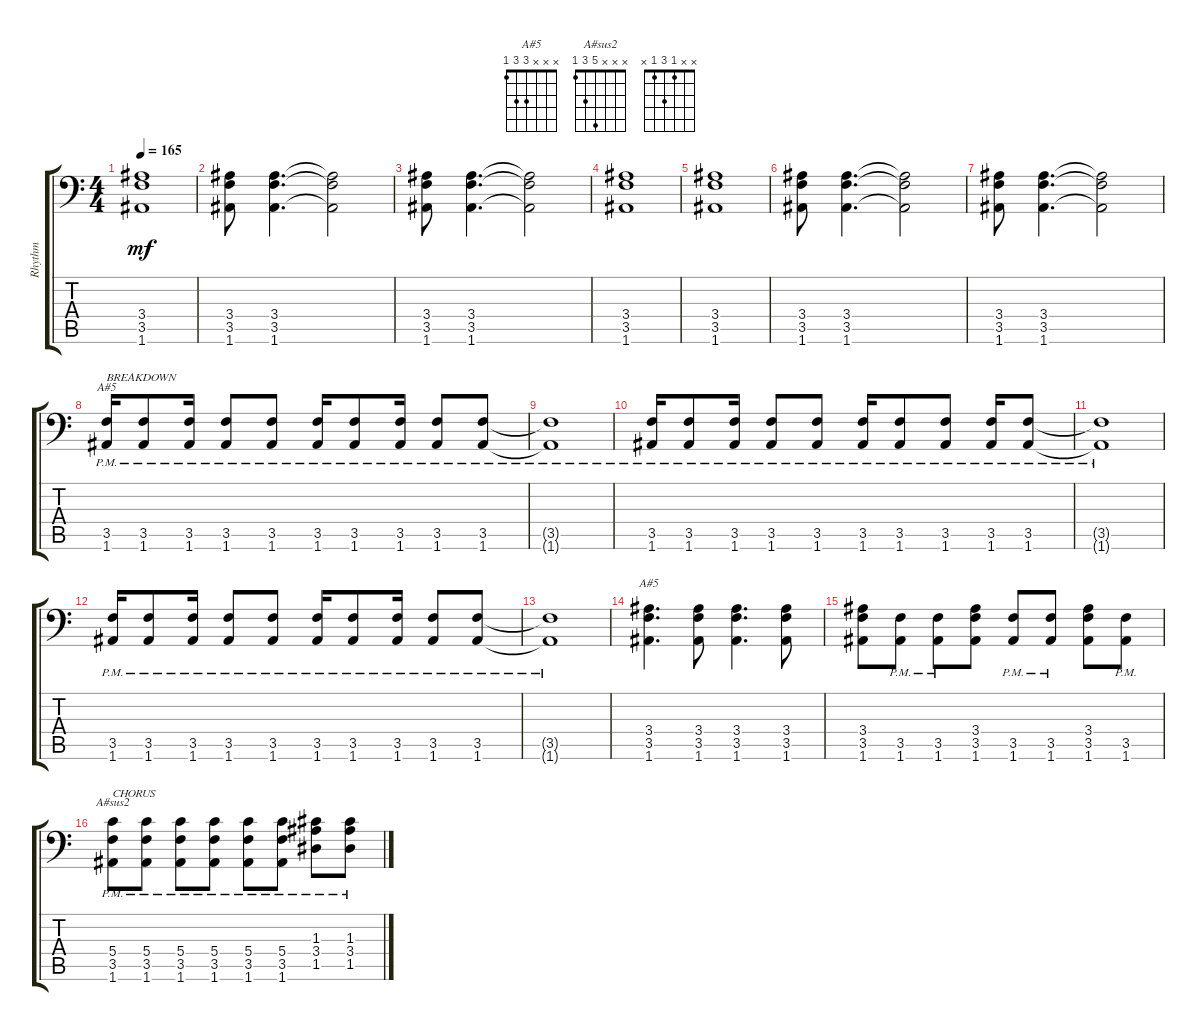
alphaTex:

\track ("Rhythm" "Rhythm") {instrument overdrivenguitar}
\staff {score tabs}
\tuning (A3 F3 C3 G2 D2 A1) {hide}
\chord ("A#5" x x x x 3 1)
\chord ("A#5" x x x 3 3 1)
\chord ("A#sus2" x x x 5 3 1)
\chord (" " x x 1 3 1 x)
\ts (4 4)
\tempo 165
\clef f4
\ks c
(3.4 3.5 1.6).1{dy mf} |
(3.4 3.5 1.6).8 (3.4 3.5 1.6).4{d} (3.4{t} 3.5{t} 1.6{t}).2 |
(3.4 3.5 1.6).8 (3.4 3.5 1.6).4{d} (3.4{t} 3.5{t} 1.6{t}).2 |
(3.4 3.5 1.6).1 |
(3.4 3.5 1.6).1 |
(3.4 3.5 1.6).8 (3.4 3.5 1.6).4{d} (3.4{t} 3.5{t} 1.6{t}).2 |
(3.4 3.5 1.6).8 (3.4 3.5 1.6).4{d} (3.4{t} 3.5{t} 1.6{t}).2 |
(3.5{pm} 1.6{pm}).16{ch "A#5" txt "BREAKDOWN"} (3.5{pm} 1.6{pm}).8 (3.5{pm} 1.6{pm}).16 (3.5{pm} 1.6{pm}).8 (3.5{pm} 1.6{pm}).8 (3.5{pm} 1.6{pm}).16 (3.5{pm} 1.6{pm}).8 (3.5{pm} 1.6{pm}).16 (3.5{pm} 1.6{pm}).8 (3.5{pm} 1.6{pm}).8 |
(3.5{pm t} 1.6{pm t}).1 |
(3.5{pm} 1.6{pm}).16 (3.5{pm} 1.6{pm}).8 (3.5{pm} 1.6{pm}).16 (3.5{pm} 1.6{pm}).8 (3.5{pm} 1.6{pm}).8 (3.5{pm} 1.6{pm}).16 (3.5{pm} 1.6{pm}).8 (3.5{pm} 1.6{pm}).8 (3.5{pm} 1.6{pm}).16 (3.5{pm} 1.6{pm}).8 |
(3.5{pm t} 1.6{pm t}).1 |
(3.5{pm} 1.6{pm}).16 (3.5{pm} 1.6{pm}).8 (3.5{pm} 1.6{pm}).16 (3.5{pm} 1.6{pm}).8 (3.5{pm} 1.6{pm}).8 (3.5{pm} 1.6{pm}).16 (3.5{pm} 1.6{pm}).8 (3.5{pm} 1.6{pm}).16 (3.5{pm} 1.6{pm}).8 (3.5{pm} 1.6{pm}).8 |
(3.5{pm t} 1.6{pm t}).1 |
(3.4 3.5 1.6).4{d ch "A#5"} (3.4 3.5 1.6).8 (3.4 3.5 1.6).4{d} (3.4 3.5 1.6).8 |
(3.4 3.5 1.6).8 (3.5{pm} 1.6{pm}).8 (3.5{pm} 1.6{pm}).8 (3.4 3.5 1.6).8 (3.5{pm} 1.6{pm}).8 (3.5{pm} 1.6{pm}).8 (3.4 3.5 1.6).8 (3.5{pm} 1.6{pm}).8 |
(5.4{pm} 3.5{pm} 1.6{pm}).8{ch "A#sus2" txt "CHORUS"} (5.4{pm} 3.5{pm} 1.6{pm}).8 (5.4{pm} 3.5{pm} 1.6{pm}).8 (5.4{pm} 3.5{pm} 1.6{pm}).8 (5.4{pm} 3.5{pm} 1.6{pm}).8 (5.4{pm} 3.5{pm} 1.6{pm}).8 (1.3{pm} 3.4{pm} 1.5{pm}).8{ch " "} (1.3{pm} 3.4{pm} 1.5{pm}).8
